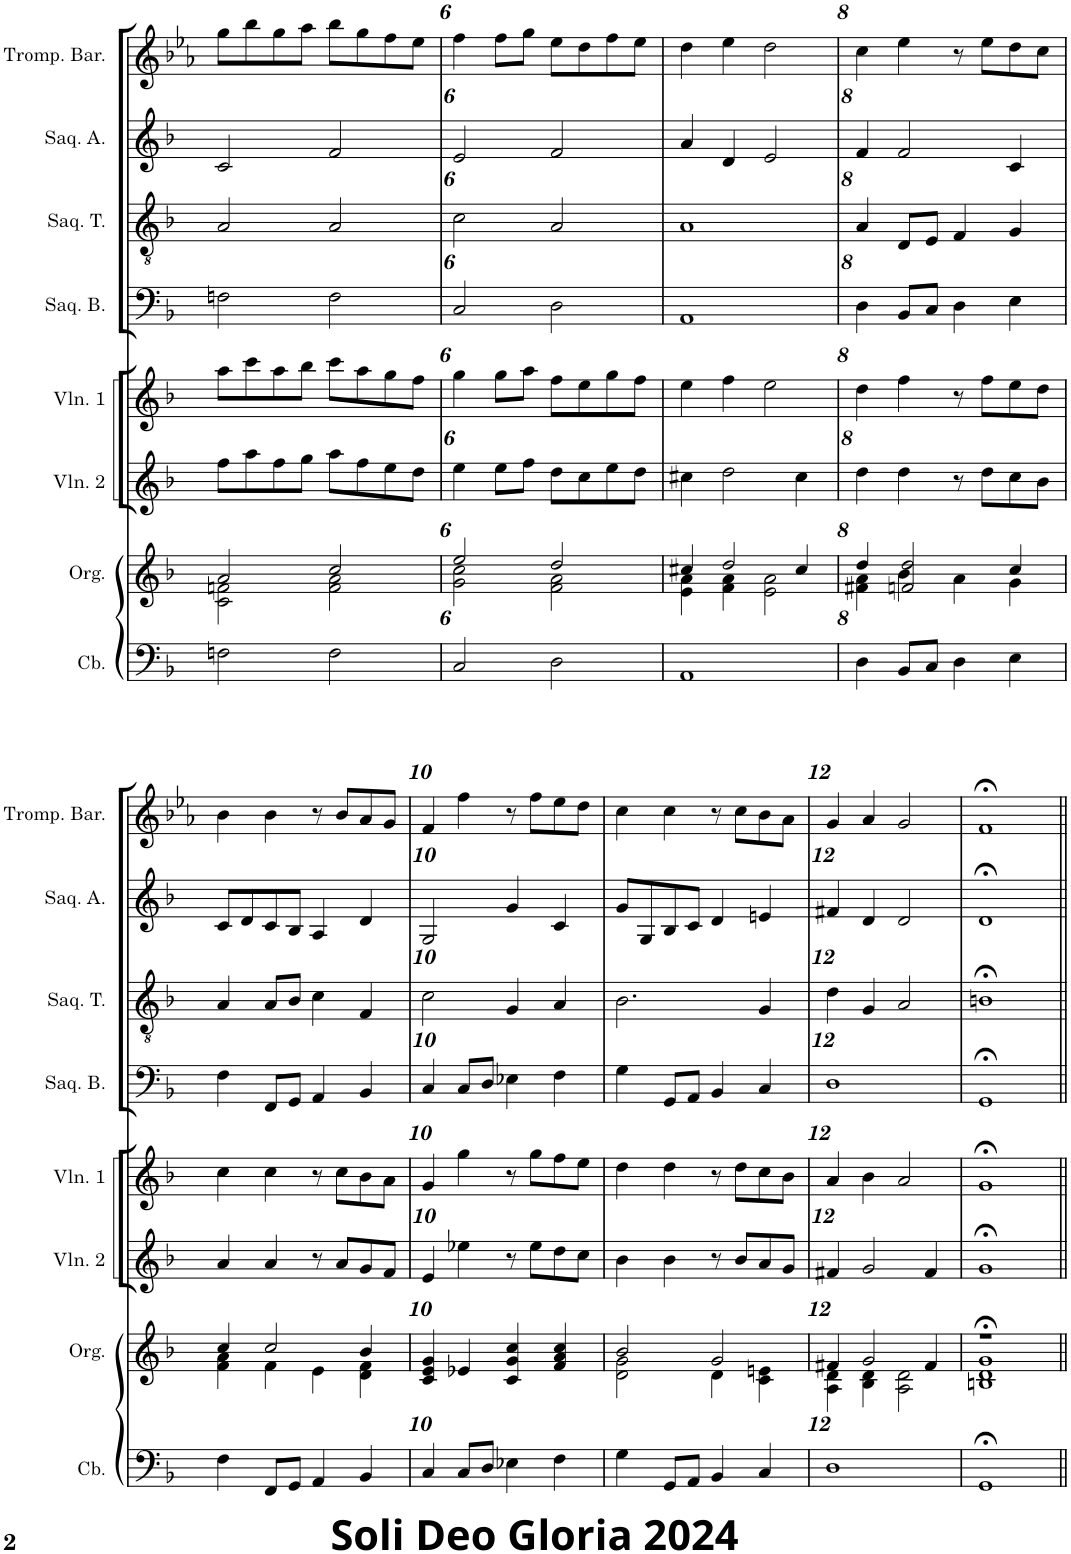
**kern	**kern	**kern	**kern	**kern	**kern	**kern	**kern
*part8	*part7	*part6	*part5	*part4	*part3	*part2	*part1
*staff8	*staff7	*staff6	*staff5	*staff4	*staff3	*staff2	*staff1
*I"Contrebasse	*I"Orgue	*I"Violon 2	*I"Violon 1	*I"Saqueboute Basse	*I"Saqueboute Ténor	*I"Saqueboute Alto	*I"Trompette Baroque en ré
*I'Cb.	*I'Org.	*I'Vln. 2	*I'Vln. 1	*I'Saq. B.	*I'Saq. T.	*I'Saq. A.	*I'Tromp. Bar.
!!LO:PB:g=z
*clefF4	*clefG2	*clefG2	*clefG2	*clefF4	*clefGv2	*clefG2	*clefG2
*Trd7c12	*	*	*	*	*	*	*Trd1c2
*k[b-]	*k[b-]	*k[b-]	*k[b-]	*k[b-]	*k[b-]	*k[b-]	*k[b-e-a-]
*M2/2	*M2/2	*M2/2	*M2/2	*M2/2	*M2/2	*M2/2	*M2/2
*met(c|)	*met(c|)	*met(c|)	*met(c|)	*met(c|)	*met(c|)	*met(c|)	*met(c|)
=5	=5	=5	=5	=5	=5	=5	=5
*	*^	*	*	*	*	*	*
2Fn\	2a/	2c\ 2fn\	8ff\L	8aa\L	2Fn\	2A/	2c/	8gg\L
.	.	.	8aa\	8ccc\	.	.	.	8bb-\
.	.	.	8ff\	8aa\	.	.	.	8gg\
.	.	.	8gg\J	8bb-\J	.	.	.	8aa-\J
2F\	2cc/	2f\ 2a\	8aa\L	8ccc\L	2F\	2A/	2f/	8bb-\L
.	.	.	8ff\	8aa\	.	.	.	8gg\
.	.	.	8ee\	8gg\	.	.	.	8ff\
.	.	.	8dd\J	8ff\J	.	.	.	8ee-\J
=6	=6	=6	=6	=6	=6	=6	=6	=6
2C/	2ee/	2g\ 2cc\	4ee\	4gg\	2C/	2c\	2e/	4ff\
.	.	.	8ee\L	8gg\L	.	.	.	8ff\L
.	.	.	8ff\J	8aa\J	.	.	.	8gg\J
2D\	2dd/	2f\ 2a\	8dd\L	8ff\L	2D\	2A/	2f/	8ee-\L
.	.	.	8cc\	8ee\	.	.	.	8dd\
.	.	.	8ee\	8gg\	.	.	.	8ff\
.	.	.	8dd\J	8ff\J	.	.	.	8ee-\J
=7	=7	=7	=7	=7	=7	=7	=7	=7
1AA	4cc#X/	4e\ 4a\	4cc#X\	4ee\	1AA	1A	4a/	4dd\
.	2dd/	4f\ 4a\	2dd\	4ff\	.	.	4d/	4ee-\
.	.	2e\ 2a\	.	2ee\	.	.	2e/	2dd\
.	4cc#/	.	4cc#\	.	.	.	.	.
=8	=8	=8	=8	=8	=8	=8	=8	=8
4D\	4dd/	4f#X\ 4a\	4dd\	4dd\	4D\	4A/	4f/	4cc\
8BB-/L	2fn/ 2dd/	4b-\	4dd\	4ff\	8BB-/L	8D/L	2f/	4ee-\
8C/J	.	.	.	.	8C/J	8E/J	.	.
4D\	.	4a\	8r	8r	4D\	4F/	.	8r
.	.	.	8dd\L	8ff\L	.	.	.	8ee-\L
4E\	4cc/	4g\	8cc\	8ee\	4E\	4G/	4c/	8dd\
.	.	.	8b-\J	8dd\J	.	.	.	8cc\J
!!LO:LB:g=z
=9	=9	=9	=9	=9	=9	=9	=9	=9
4F\	4cc/	4f\ 4a\	4a/	4cc\	4F\	4A/	8c/L	4b-\
.	.	.	.	.	.	.	8d/	.
8FF/L	2cc/	4f\	4a/	4cc\	8FF/L	8A/L	8c/	4b-\
8GG/J	.	.	.	.	8GG/J	8B-/J	8B-/J	.
4AA/	.	4e\	8r	8r	4AA/	4c\	4A/	8r
.	.	.	8a/L	8cc\L	.	.	.	8b-/L
4BB-/	4b-/	4d\ 4f\	8g/	8b-\	4BB-/	4F/	4d/	8a-/
.	.	.	8f/J	8a\J	.	.	.	8g/J
*	*v	*v	*	*	*	*	*	*
=10	=10	=10	=10	=10	=10	=10	=10
4C/	4c/ 4e/ 4g/	4e/	4g/	4C/	2c\	2G/	4f/
8C/L	4e-X/	4ee-X\	4gg\	8C/L	.	.	4ff\
8D/J	.	.	.	8D/J	.	.	.
4E-X\	4c/ 4g/ 4cc/	8r	8r	4E-X\	4G/	4g/	8r
.	.	8ee-\L	8gg\L	.	.	.	8ff\L
4F\	4f/ 4a/ 4cc/	8dd\	8ff\	4F\	4A/	4c/	8ee-\
.	.	8cc\J	8ee\J	.	.	.	8dd\J
=11	=11	=11	=11	=11	=11	=11	=11
*	*^	*	*	*	*	*	*
4G\	2b-/	2d\ 2g\	4b-\	4dd\	4G\	2.B-\	8g/L	4cc\
.	.	.	.	.	.	.	8G/	.
8GG/L	.	.	4b-\	4dd\	8GG/L	.	8B-/	4cc\
8AA/J	.	.	.	.	8AA/J	.	8c/J	.
4BB-/	2g/	4d\	8r	8r	4BB-/	.	4d/	8r
.	.	.	8b-/L	8dd\L	.	.	.	8cc\L
4C/	.	4c\ 4en\	8a/	8cc\	4C/	4G/	4en/	8b-\
.	.	.	8g/J	8b-\J	.	.	.	8a-\J
=12	=12	=12	=12	=12	=12	=12	=12	=12
1D	4f#X/	4A\ 4d\	4f#X/	4a/	1D	4d\	4f#X/	4g/
.	2g/	4B-\ 4d\	2g/	4b-\	.	4G/	4d/	4a-/
.	.	2A\ 2d\	.	2a/	.	2A/	2d/	2g/
.	4f#/	.	4f#/	.	.	.	.	.
=13	=13	=13	=13	=13	=13	=13	=13	=13
1GG;<	1r;<	1Bn 1d 1g	1g;<	1g;<	1GG;<	1Bn;<	1d;<	1f;<
*	*v	*v	*	*	*	*	*	*
=||	=||	=||	=||	=||	=||	=||	=||
*-	*-	*-	*-	*-	*-	*-	*-
